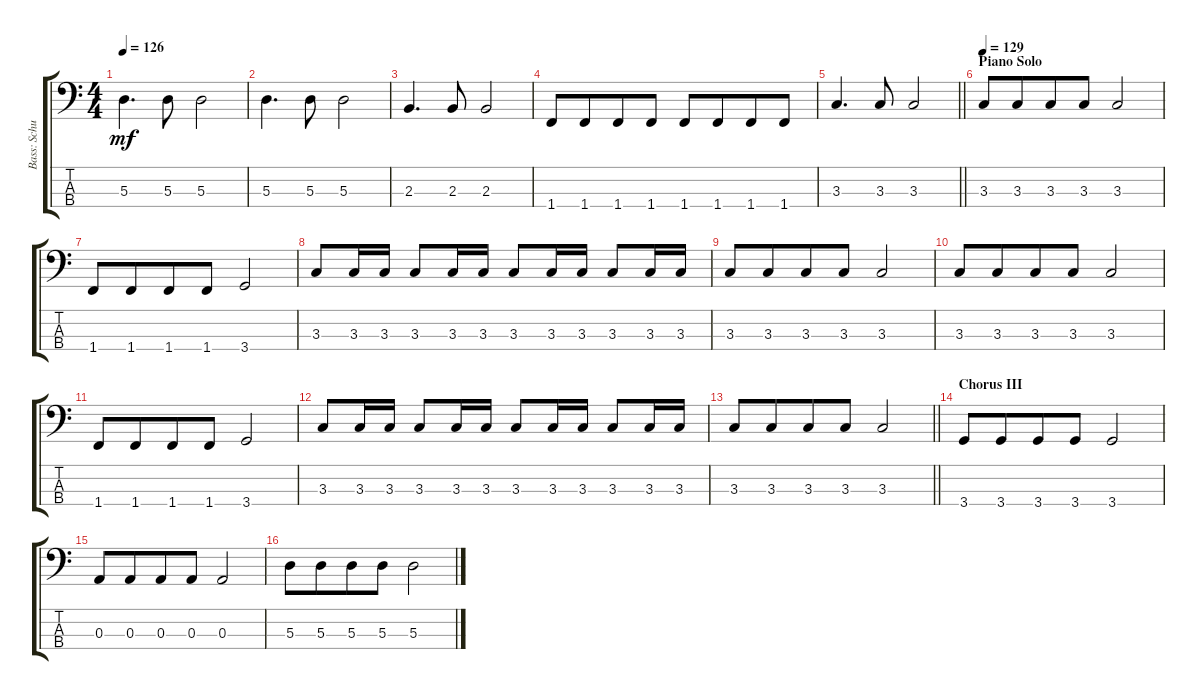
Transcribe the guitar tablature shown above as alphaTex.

\track ("Bass: Schuyler" "Bass: Schu") {instrument electricbassfinger}
\staff {score tabs}
\tuning (G2 D2 A1 E1) {hide}
\ts (4 4)
\tempo 126
\clef f4
\ks c
5.3.4{d dy mf} 5.3.8 5.3.2 |
5.3.4{d} 5.3.8 5.3.2 |
2.3.4{d} 2.3.8 2.3.2 |
1.4.8 1.4.8{beam merge} 1.4.8 1.4.8 1.4.8 1.4.8{beam merge} 1.4.8 1.4.8 |
\barLineRight lightlight
3.3.4{d} 3.3.8 3.3.2 |
\section ("" "Piano Solo")
\tempo 129
3.3.8 3.3.8{beam merge} 3.3.8 3.3.8 3.3.2 |
1.4.8 1.4.8{beam merge} 1.4.8 1.4.8 3.4.2 |
3.3.8 3.3.16{beam merge} 3.3.16 3.3.8 3.3.16{beam merge} 3.3.16 3.3.8 3.3.16{beam merge} 3.3.16 3.3.8 3.3.16{beam merge} 3.3.16 |
3.3.8 3.3.8{beam merge} 3.3.8 3.3.8 3.3.2 |
3.3.8 3.3.8{beam merge} 3.3.8 3.3.8 3.3.2 |
1.4.8 1.4.8{beam merge} 1.4.8 1.4.8 3.4.2 |
3.3.8 3.3.16{beam merge} 3.3.16 3.3.8 3.3.16{beam merge} 3.3.16 3.3.8 3.3.16{beam merge} 3.3.16 3.3.8 3.3.16{beam merge} 3.3.16 |
\barLineRight lightlight
3.3.8 3.3.8{beam merge} 3.3.8 3.3.8 3.3.2 |
\section ("" "Chorus III")
3.4.8 3.4.8{beam merge} 3.4.8 3.4.8 3.4.2 |
0.3.8 0.3.8{beam merge} 0.3.8 0.3.8 0.3.2 |
5.3.8 5.3.8{beam merge} 5.3.8 5.3.8 5.3.2
